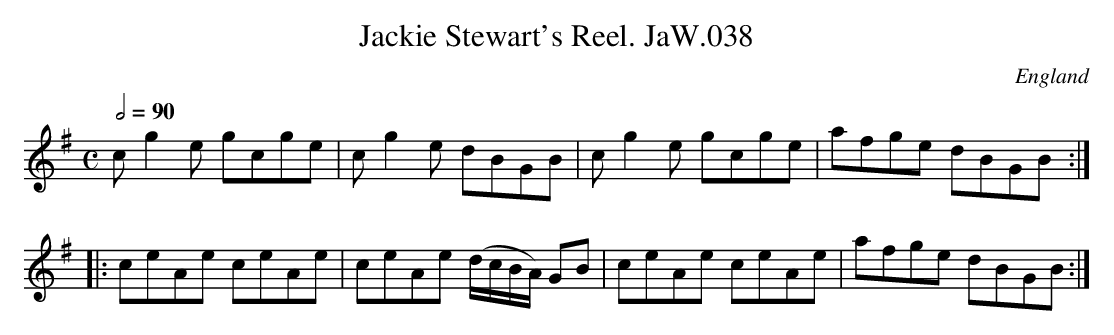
X:1
T:Jackie Stewart's Reel. JaW.038
L:1/8
M:C
O:England
Q:1/2=90
K:G
cg2e gcge|cg2e dBGB|cg2e gcge|afge dBGB:|!
|:ceAe ceAe|ceAe (d/c/B/A/) GB|ceAe ceAe|afge dBGB:|
